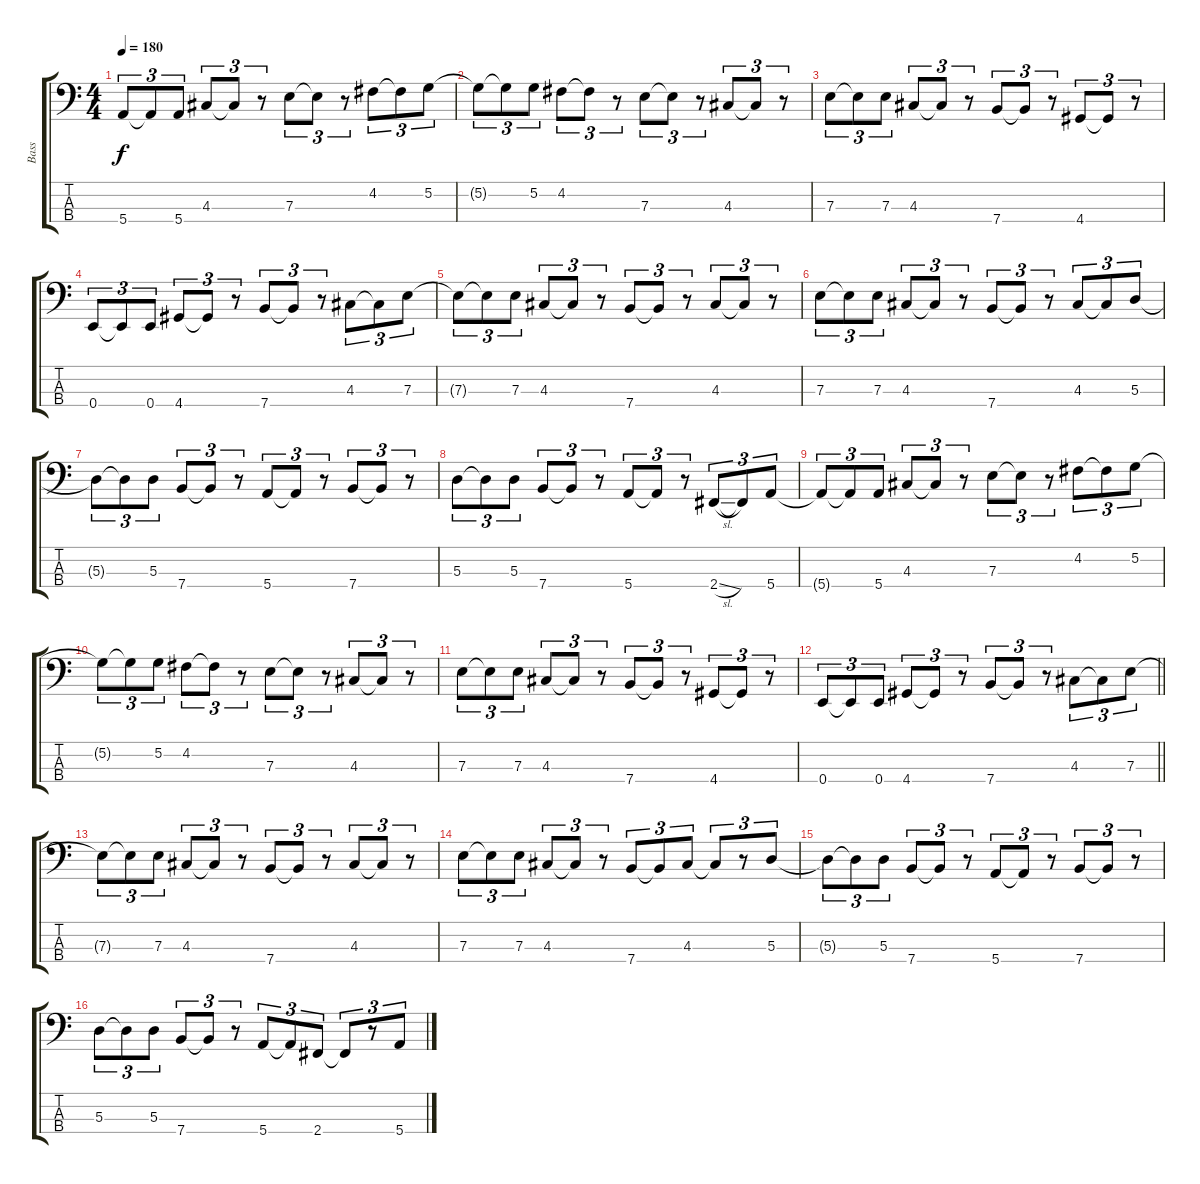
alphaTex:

\track ("Bass" "Bass") {instrument electricbassfinger}
\staff {score tabs}
\tuning (G2 D2 A1 E1) {hide}
\ts (4 4)
\tempo 180
\clef f4
\ks c
5.4{t}.8{tu (3 2) dy f} 5.4{t}.8{tu (3 2)} 5.4.8{tu (3 2)} 4.3.8{tu (3 2)} 4.3{t}.8{tu (3 2)} r.8{tu (3 2)} 7.3.8{tu (3 2)} 7.3{t}.8{tu (3 2)} r.8{tu (3 2)} 4.2.8{tu (3 2)} 4.2{t}.8{tu (3 2)} 5.2.8{tu (3 2)} |
5.2{t}.8{tu (3 2)} 5.2{t}.8{tu (3 2)} 5.2.8{tu (3 2)} 4.2.8{tu (3 2)} 4.2{t}.8{tu (3 2)} r.8{tu (3 2)} 7.3.8{tu (3 2)} 7.3{t}.8{tu (3 2)} r.8{tu (3 2)} 4.3.8{tu (3 2)} 4.3{t}.8{tu (3 2)} r.8{tu (3 2)} |
7.3.8{tu (3 2)} 7.3{t}.8{tu (3 2)} 7.3.8{tu (3 2)} 4.3.8{tu (3 2)} 4.3{t}.8{tu (3 2)} r.8{tu (3 2)} 7.4.8{tu (3 2)} 7.4{t}.8{tu (3 2)} r.8{tu (3 2)} 4.4.8{tu (3 2)} 4.4{t}.8{tu (3 2)} r.8{tu (3 2)} |
0.4.8{tu (3 2)} 0.4{t}.8{tu (3 2)} 0.4.8{tu (3 2)} 4.4.8{tu (3 2)} 4.4{t}.8{tu (3 2)} r.8{tu (3 2)} 7.4.8{tu (3 2)} 7.4{t}.8{tu (3 2)} r.8{tu (3 2)} 4.3.8{tu (3 2)} 4.3{t}.8{tu (3 2)} 7.3.8{tu (3 2)} |
7.3{t}.8{tu (3 2)} 7.3{t}.8{tu (3 2)} 7.3.8{tu (3 2)} 4.3.8{tu (3 2)} 4.3{t}.8{tu (3 2)} r.8{tu (3 2)} 7.4.8{tu (3 2)} 7.4{t}.8{tu (3 2)} r.8{tu (3 2)} 4.3.8{tu (3 2)} 4.3{t}.8{tu (3 2)} r.8{tu (3 2)} |
7.3.8{tu (3 2)} 7.3{t}.8{tu (3 2)} 7.3.8{tu (3 2)} 4.3.8{tu (3 2)} 4.3{t}.8{tu (3 2)} r.8{tu (3 2)} 7.4.8{tu (3 2)} 7.4{t}.8{tu (3 2)} r.8{tu (3 2)} 4.3.8{tu (3 2)} 4.3{t}.8{tu (3 2)} 5.3.8{tu (3 2)} |
5.3{t}.8{tu (3 2)} 5.3{t}.8{tu (3 2)} 5.3.8{tu (3 2)} 7.4.8{tu (3 2)} 7.4{t}.8{tu (3 2)} r.8{tu (3 2)} 5.4.8{tu (3 2)} 5.4{t}.8{tu (3 2)} r.8{tu (3 2)} 7.4.8{tu (3 2)} 7.4{t}.8{tu (3 2)} r.8{tu (3 2)} |
5.3.8{tu (3 2)} 5.3{t}.8{tu (3 2)} 5.3.8{tu (3 2)} 7.4.8{tu (3 2)} 7.4{t}.8{tu (3 2)} r.8{tu (3 2)} 5.4.8{tu (3 2)} 5.4{t}.8{tu (3 2)} r.8{tu (3 2)} 2.4{sl}.8{tu (3 2)} 2.4{t}.8{tu (3 2)} 5.4.8{tu (3 2)} |
5.4{t}.8{tu (3 2)} 5.4{t}.8{tu (3 2)} 5.4.8{tu (3 2)} 4.3.8{tu (3 2)} 4.3{t}.8{tu (3 2)} r.8{tu (3 2)} 7.3.8{tu (3 2)} 7.3{t}.8{tu (3 2)} r.8{tu (3 2)} 4.2.8{tu (3 2)} 4.2{t}.8{tu (3 2)} 5.2.8{tu (3 2)} |
5.2{t}.8{tu (3 2)} 5.2{t}.8{tu (3 2)} 5.2.8{tu (3 2)} 4.2.8{tu (3 2)} 4.2{t}.8{tu (3 2)} r.8{tu (3 2)} 7.3.8{tu (3 2)} 7.3{t}.8{tu (3 2)} r.8{tu (3 2)} 4.3.8{tu (3 2)} 4.3{t}.8{tu (3 2)} r.8{tu (3 2)} |
7.3.8{tu (3 2)} 7.3{t}.8{tu (3 2)} 7.3.8{tu (3 2)} 4.3.8{tu (3 2)} 4.3{t}.8{tu (3 2)} r.8{tu (3 2)} 7.4.8{tu (3 2)} 7.4{t}.8{tu (3 2)} r.8{tu (3 2)} 4.4.8{tu (3 2)} 4.4{t}.8{tu (3 2)} r.8{tu (3 2)} |
\barLineRight lightlight
0.4.8{tu (3 2)} 0.4{t}.8{tu (3 2)} 0.4.8{tu (3 2)} 4.4.8{tu (3 2)} 4.4{t}.8{tu (3 2)} r.8{tu (3 2)} 7.4.8{tu (3 2)} 7.4{t}.8{tu (3 2)} r.8{tu (3 2)} 4.3.8{tu (3 2)} 4.3{t}.8{tu (3 2)} 7.3.8{tu (3 2)} |
7.3{t}.8{tu (3 2)} 7.3{t}.8{tu (3 2)} 7.3.8{tu (3 2)} 4.3.8{tu (3 2)} 4.3{t}.8{tu (3 2)} r.8{tu (3 2)} 7.4.8{tu (3 2)} 7.4{t}.8{tu (3 2)} r.8{tu (3 2)} 4.3.8{tu (3 2)} 4.3{t}.8{tu (3 2)} r.8{tu (3 2)} |
7.3.8{tu (3 2)} 7.3{t}.8{tu (3 2)} 7.3.8{tu (3 2)} 4.3.8{tu (3 2)} 4.3{t}.8{tu (3 2)} r.8{tu (3 2)} 7.4.8{tu (3 2)} 7.4{t}.8{tu (3 2)} 4.3.8{tu (3 2)} 4.3{t}.8{tu (3 2)} r.8{tu (3 2)} 5.3.8{tu (3 2)} |
5.3{t}.8{tu (3 2)} 5.3{t}.8{tu (3 2)} 5.3.8{tu (3 2)} 7.4.8{tu (3 2)} 7.4{t}.8{tu (3 2)} r.8{tu (3 2)} 5.4.8{tu (3 2)} 5.4{t}.8{tu (3 2)} r.8{tu (3 2)} 7.4.8{tu (3 2)} 7.4{t}.8{tu (3 2)} r.8{tu (3 2)} |
5.3.8{tu (3 2)} 5.3{t}.8{tu (3 2)} 5.3.8{tu (3 2)} 7.4.8{tu (3 2)} 7.4{t}.8{tu (3 2)} r.8{tu (3 2)} 5.4.8{tu (3 2)} 5.4{t}.8{tu (3 2)} 2.4.8{tu (3 2)} 2.4{t}.8{tu (3 2)} r.8{tu (3 2)} 5.4.8{tu (3 2)}
